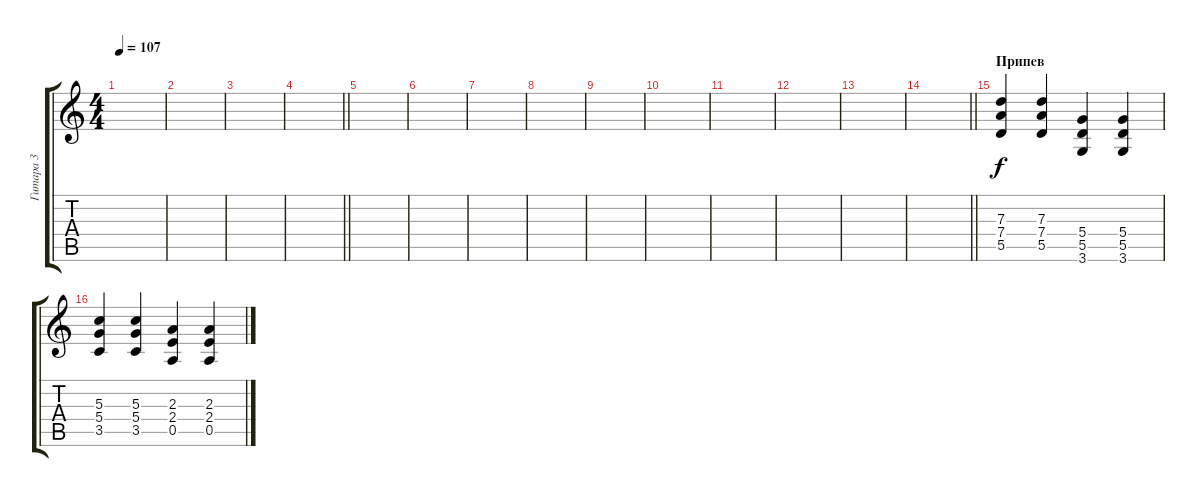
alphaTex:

\track ("Гитара 3" "Гитара 3") {instrument distortionguitar}
\staff {score tabs}
\tuning (E4 B3 G3 D3 A2 E2) {hide}
\ts (4 4)
\tempo 107
\clef g2
\ks c
|
|
|
\barLineRight lightlight
|
|
|
|
|
|
|
|
|
|
\barLineRight lightlight
|
\section ("" "Припев")
(7.3 7.4 5.5).4 (7.3 7.4 5.5).4 (5.4 5.5 3.6).4 (5.4 5.5 3.6).4 |
(5.3 5.4 3.5).4 (5.3 5.4 3.5).4 (2.3 2.4 0.5).4 (2.3 2.4 0.5).4
